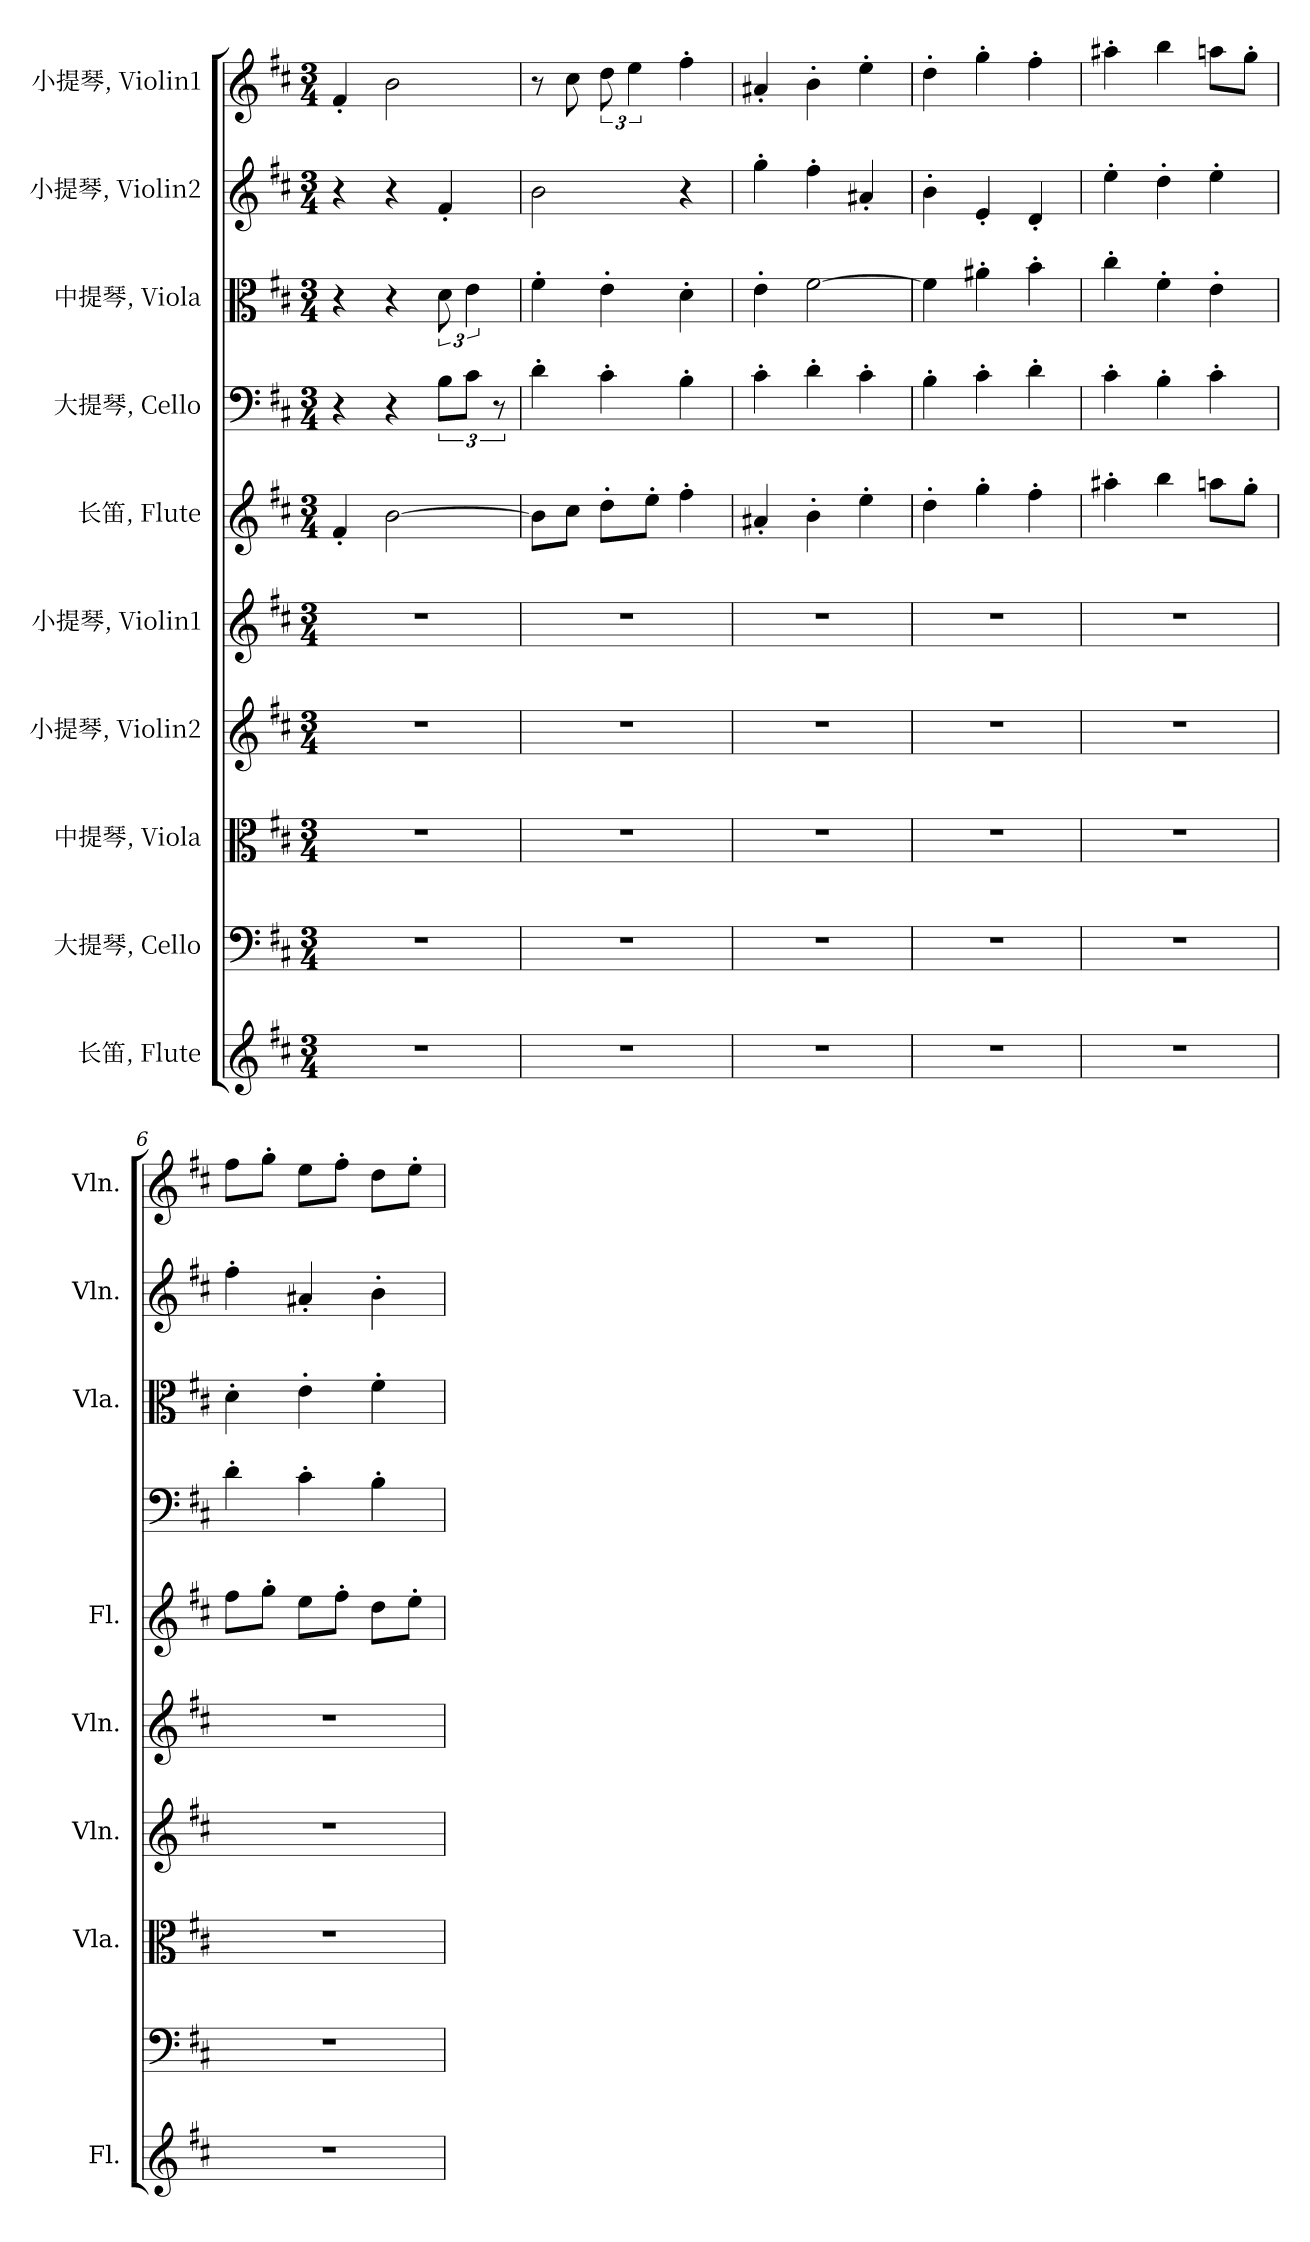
**kern	**kern	**kern	**kern	**kern	**kern	**kern	**kern	**kern	**kern
*part10	*part9	*part8	*part7	*part6	*part5	*part4	*part3	*part2	*part1
*staff10	*staff9	*staff8	*staff7	*staff6	*staff5	*staff4	*staff3	*staff2	*staff1
*I"长笛, Flute	*I"大提琴, Cello	*I"中提琴, Viola	*I"小提琴, Violin2	*I"小提琴, Violin1	*I"长笛, Flute	*I"大提琴, Cello	*I"中提琴, Viola	*I"小提琴, Violin2	*I"小提琴, Violin1
*I'Fl.	*	*I'Vla.	*I'Vln.	*I'Vln.	*I'Fl.	*	*I'Vla.	*I'Vln.	*I'Vln.
*clefG2	*clefF4	*clefC3	*clefG2	*clefG2	*clefG2	*clefF4	*clefC3	*clefG2	*clefG2
*k[f#c#]	*k[f#c#]	*k[f#c#]	*k[f#c#]	*k[f#c#]	*k[f#c#]	*k[f#c#]	*k[f#c#]	*k[f#c#]	*k[f#c#]
*M3/4	*M3/4	*M3/4	*M3/4	*M3/4	*M3/4	*M3/4	*M3/4	*M3/4	*M3/4
*MM120	*MM120	*MM120	*MM120	*MM120	*MM120	*MM120	*MM120	*MM120	*MM120
=1	=1	=1	=1	=1	=1	=1	=1	=1	=1
2.r	2.r	2.r	2.r	2.r	4f#'/	4r	4r	4r	4f#'/
.	.	.	.	.	[2b\	4r	4r	4r	2b\
.	.	.	.	.	.	12B\L	12d\	4f#'/	.
.	.	.	.	.	.	12c#\J	6e\	.	.
.	.	.	.	.	.	12r	.	.	.
=2	=2	=2	=2	=2	=2	=2	=2	=2	=2
2.r	2.r	2.r	2.r	2.r	8b\L]	4d'\	4f#'\	2b\	8r
.	.	.	.	.	8cc#\J	.	.	.	8cc#\
.	.	.	.	.	8dd'\L	4c#'\	4e'\	.	12dd\
.	.	.	.	.	.	.	.	.	6ee\
.	.	.	.	.	8ee'\J	.	.	.	.
.	.	.	.	.	4ff#'\	4B'\	4d'\	4r	4ff#'\
=3	=3	=3	=3	=3	=3	=3	=3	=3	=3
2.r	2.r	2.r	2.r	2.r	4a#X'/	4c#'\	4e'\	4gg'\	4a#X'/
.	.	.	.	.	4b'\	4d'\	[2f#\	4ff#'\	4b'\
.	.	.	.	.	4ee'\	4c#'\	.	4a#X'/	4ee'\
=4	=4	=4	=4	=4	=4	=4	=4	=4	=4
2.r	2.r	2.r	2.r	2.r	4dd'\	4B'\	4f#\]	4b'\	4dd'\
.	.	.	.	.	4gg'\	4c#'\	4a#X'\	4e'/	4gg'\
.	.	.	.	.	4ff#'\	4d'\	4b'\	4d'/	4ff#'\
=5	=5	=5	=5	=5	=5	=5	=5	=5	=5
2.r	2.r	2.r	2.r	2.r	4aa#X'\	4c#'\	4cc#'\	4ee'\	4aa#X'\
.	.	.	.	.	4bb\	4B'\	4f#'\	4dd'\	4bb\
.	.	.	.	.	8aan\L	4c#'\	4e'\	4ee'\	8aan\L
.	.	.	.	.	8gg'\J	.	.	.	8gg'\J
=6	=6	=6	=6	=6	=6	=6	=6	=6	=6
2.r	2.r	2.r	2.r	2.r	8ff#\L	4d'\	4d'\	4ff#'\	8ff#\L
.	.	.	.	.	8gg'\J	.	.	.	8gg'\J
.	.	.	.	.	8ee\L	4c#'\	4e'\	4a#X'/	8ee\L
.	.	.	.	.	8ff#'\J	.	.	.	8ff#'\J
.	.	.	.	.	8dd\L	4B'\	4f#'\	4b'\	8dd\L
.	.	.	.	.	8ee'\J	.	.	.	8ee'\J
=	=	=	=	=	=	=	=	=	=
*-	*-	*-	*-	*-	*-	*-	*-	*-	*-
